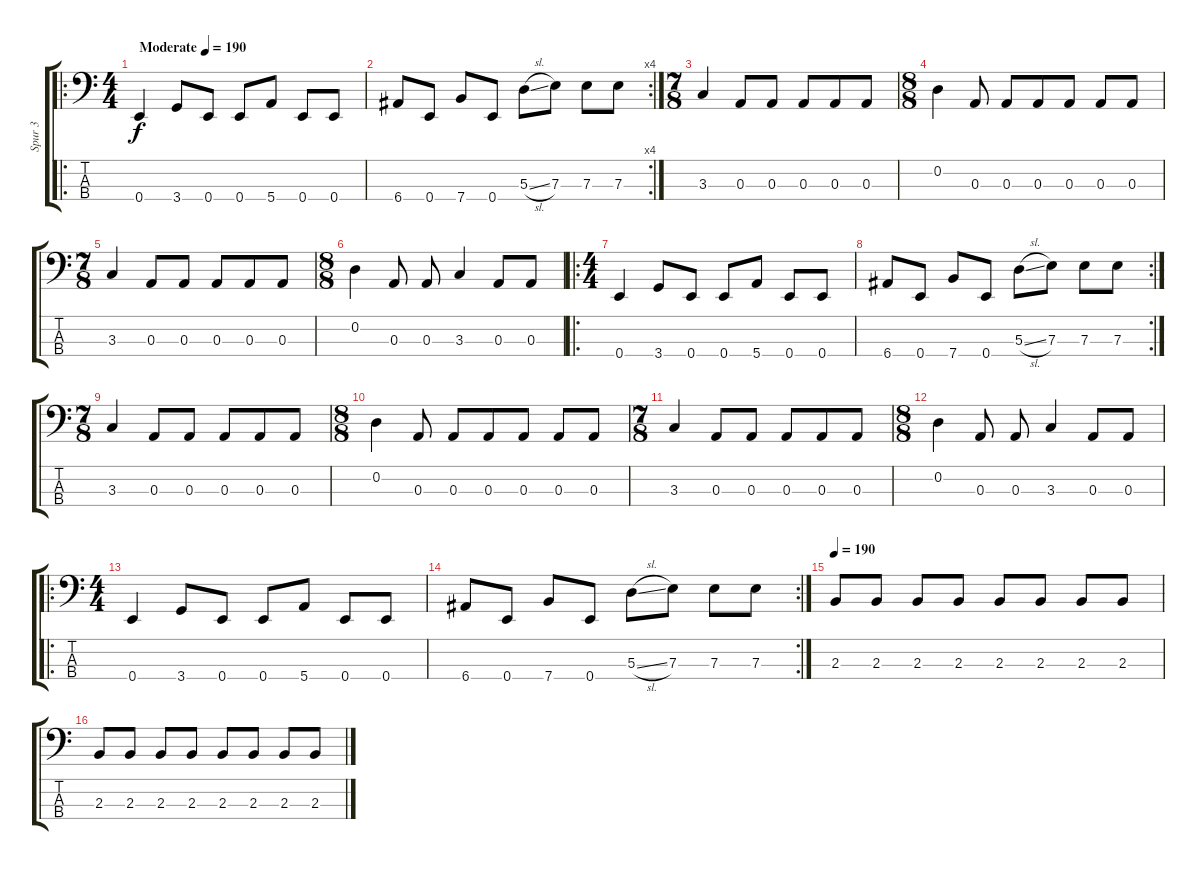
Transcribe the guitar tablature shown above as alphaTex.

\track ("Spur 3" "Spur 3") {instrument electricbasspick}
\staff {score tabs}
\tuning (G2 D2 A1 E1) {hide}
\ro
\ts (4 4)
\tempo (190 "Moderate")
\clef f4
\ks c
0.4.4{dy f instrument electricbasspick} 3.4.8 0.4.8 0.4.8 5.4.8 0.4.8 0.4.8 |
\rc 4
6.4.8 0.4.8 7.4.8 0.4.8 5.3{sl}.8 7.3.8 7.3.8 7.3.8 |
\ts (7 8)
3.3.4 0.3.8 0.3.8 0.3.8 0.3.8 0.3.8 |
\ts (8 8)
0.2.4 0.3.8 0.3.8 0.3.8 0.3.8 0.3.8 0.3.8 |
\ts (7 8)
3.3.4 0.3.8 0.3.8 0.3.8 0.3.8 0.3.8 |
\ts (8 8)
0.2.4 0.3.8 0.3.8 3.3.4 0.3.8 0.3.8 |
\ro
\ts (4 4)
0.4.4 3.4.8 0.4.8 0.4.8 5.4.8 0.4.8 0.4.8 |
\rc 2
6.4.8 0.4.8 7.4.8 0.4.8 5.3{sl}.8 7.3.8 7.3.8 7.3.8 |
\ts (7 8)
3.3.4 0.3.8 0.3.8 0.3.8 0.3.8 0.3.8 |
\ts (8 8)
0.2.4 0.3.8 0.3.8 0.3.8 0.3.8 0.3.8 0.3.8 |
\ts (7 8)
3.3.4 0.3.8 0.3.8 0.3.8 0.3.8 0.3.8 |
\ts (8 8)
0.2.4 0.3.8 0.3.8 3.3.4 0.3.8 0.3.8 |
\ro
\ts (4 4)
0.4.4 3.4.8 0.4.8 0.4.8 5.4.8 0.4.8 0.4.8 |
\rc 2
6.4.8 0.4.8 7.4.8 0.4.8 5.3{sl}.8 7.3.8 7.3.8 7.3.8 |
\tempo 190
2.3.8 2.3.8 2.3.8 2.3.8 2.3.8 2.3.8 2.3.8 2.3.8 |
2.3.8 2.3.8 2.3.8 2.3.8 2.3.8 2.3.8 2.3.8 2.3.8
